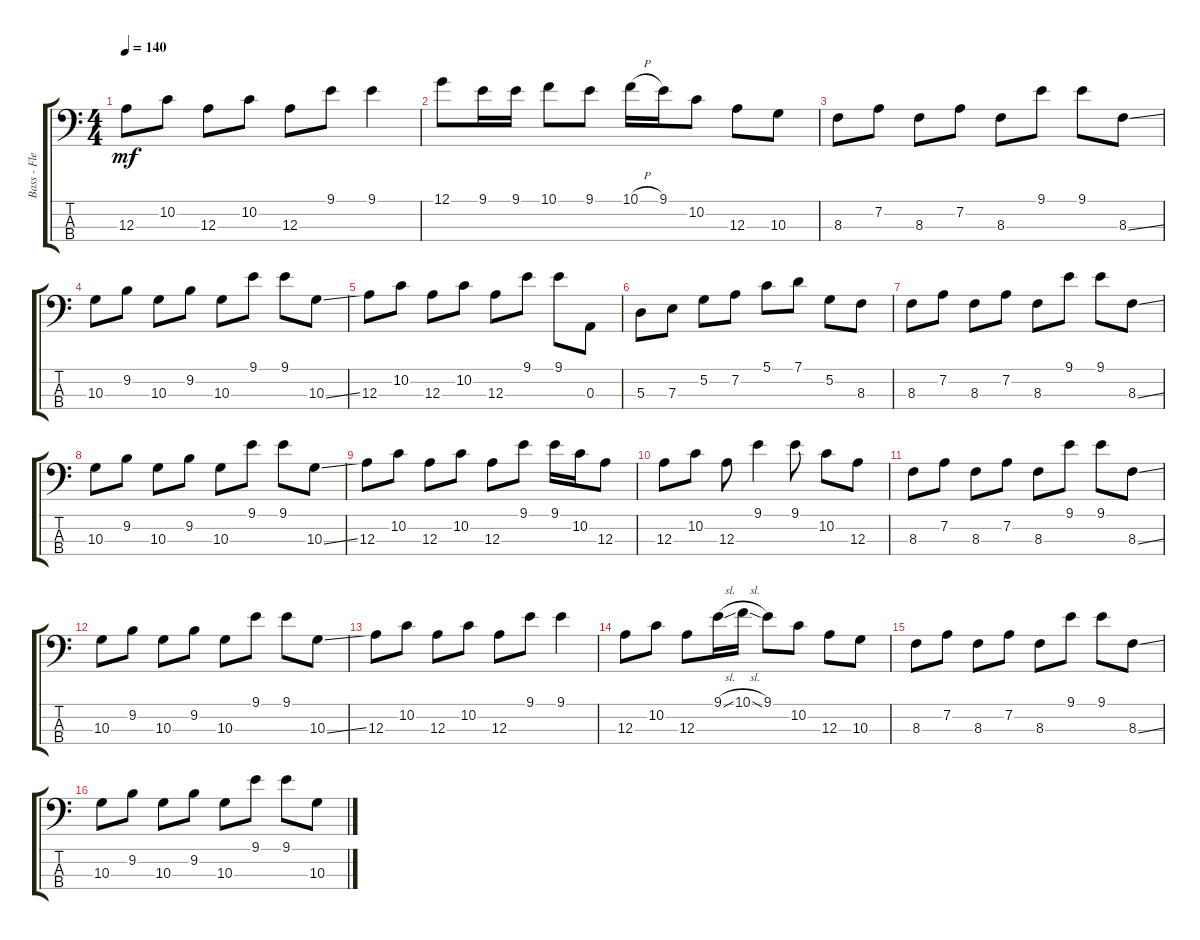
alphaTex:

\track ("Bass - Flea" "Bass - Fle") {instrument electricbassfinger}
\staff {score tabs}
\tuning (G2 D2 A1 E1) {hide}
\ts (4 4)
\tempo 140
\clef f4
\ks c
12.3.8{dy mf} 10.2.8 12.3.8 10.2.8 12.3.8 9.1.8 9.1.4 |
12.1.8 9.1.16 9.1.16 10.1.8 9.1.8 10.1{h}.16 9.1.16 10.2.8 12.3.8 10.3.8 |
8.3.8 7.2.8 8.3.8 7.2.8 8.3.8 9.1.8 9.1.8 8.3{ss}.8 |
10.3.8 9.2.8 10.3.8 9.2.8 10.3.8 9.1.8 9.1.8 10.3{ss}.8 |
12.3.8 10.2.8 12.3.8 10.2.8 12.3.8 9.1.8 9.1.8 0.3.8 |
5.3.8 7.3.8 5.2.8 7.2.8 5.1.8 7.1.8 5.2.8 8.3.8 |
8.3.8 7.2.8 8.3.8 7.2.8 8.3.8 9.1.8 9.1.8 8.3{ss}.8 |
10.3.8 9.2.8 10.3.8 9.2.8 10.3.8 9.1.8 9.1.8 10.3{ss}.8 |
12.3.8 10.2.8 12.3.8 10.2.8 12.3.8 9.1.8 9.1.16 10.2.16 12.3.8 |
12.3.8 10.2.8 12.3.8 9.1.4 9.1.8 10.2.8 12.3.8 |
8.3.8 7.2.8 8.3.8 7.2.8 8.3.8 9.1.8 9.1.8 8.3{ss}.8 |
10.3.8 9.2.8 10.3.8 9.2.8 10.3.8 9.1.8 9.1.8 10.3{ss}.8 |
12.3.8 10.2.8 12.3.8 10.2.8 12.3.8 9.1.8 9.1.4 |
12.3.8 10.2.8 12.3.8 9.1{sl}.16 10.1{sl}.16 9.1.8 10.2.8 12.3.8 10.3.8 |
8.3.8 7.2.8 8.3.8 7.2.8 8.3.8 9.1.8 9.1.8 8.3{ss}.8 |
10.3.8 9.2.8 10.3.8 9.2.8 10.3.8 9.1.8 9.1.8 10.3{ss}.8
